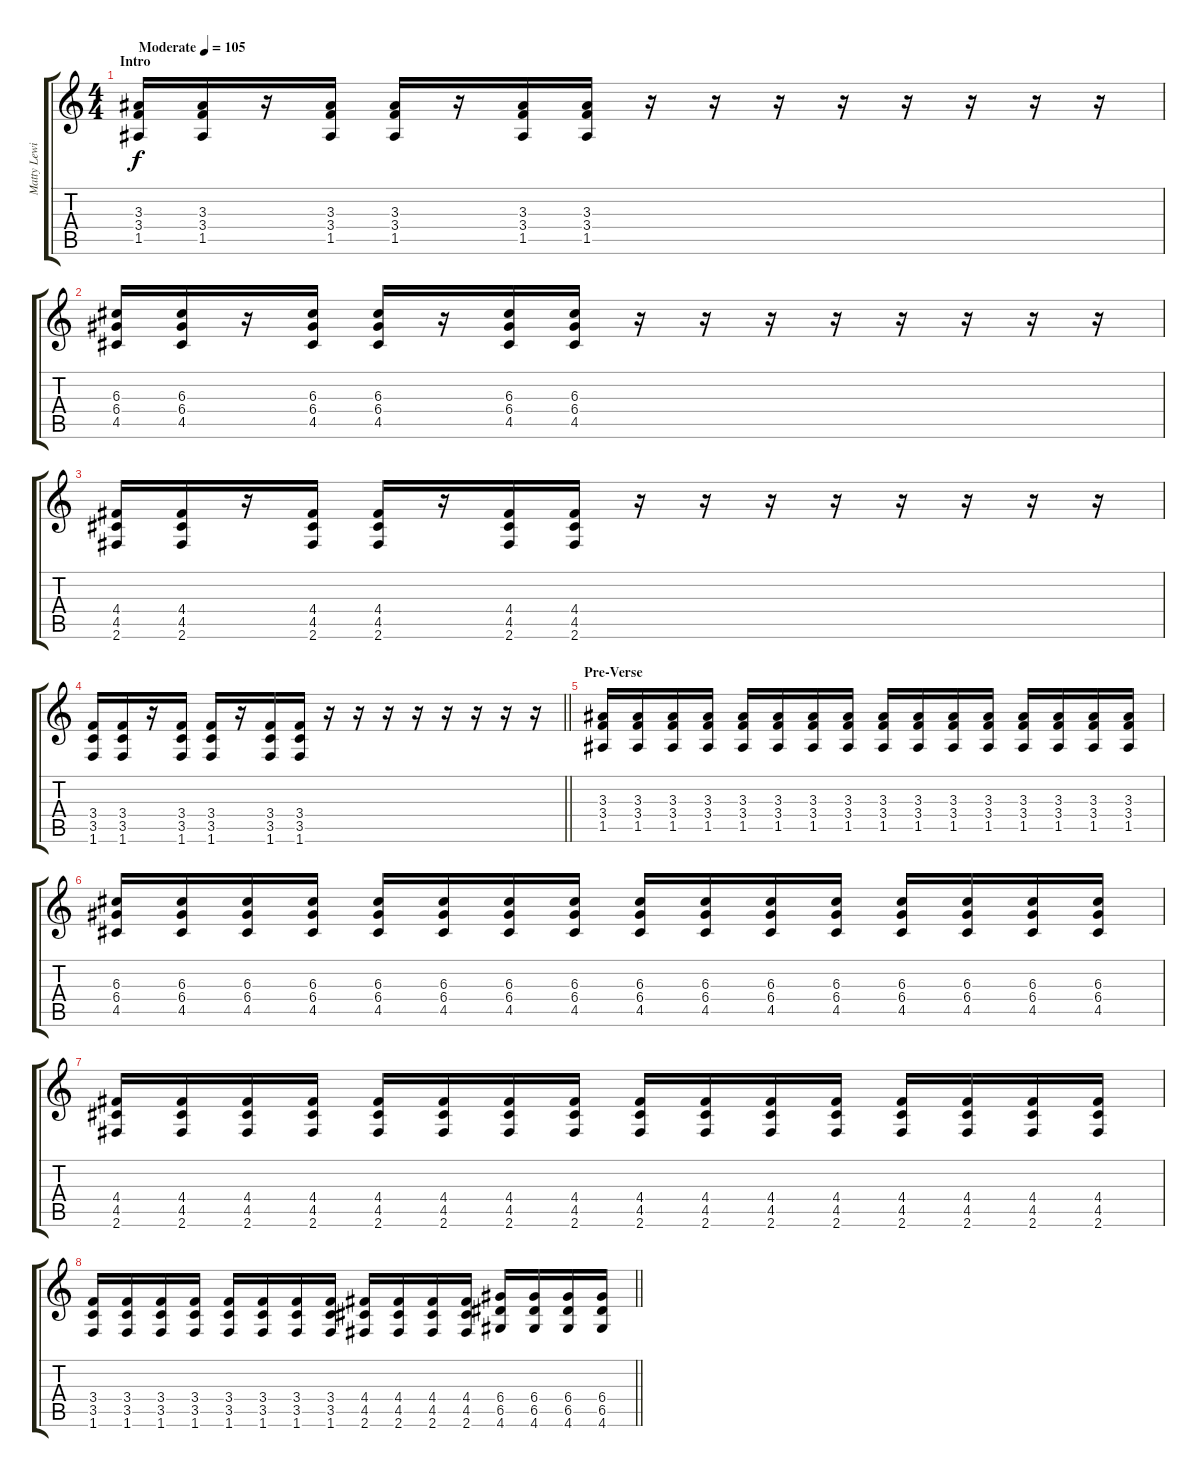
\track ("Matty Lewis" "Matty Lewi") {instrument distortionguitar}
\staff {score tabs}
\tuning (E4 B3 G3 D3 A2 E2) {hide}
\ts (4 4)
\section ("" "Intro")
\tempo (105 "Moderate")
\clef g2
\ks c
(3.3 3.4 1.5).16{dy f instrument distortionguitar} (3.3 3.4 1.5).16 r.16 (3.3 3.4 1.5).16 (3.3 3.4 1.5).16 r.16 (3.3 3.4 1.5).16 (3.3 3.4 1.5).16 r.16 r.16 r.16 r.16 r.16 r.16 r.16 r.16 |
(6.3 6.4 4.5).16 (6.3 6.4 4.5).16 r.16 (6.3 6.4 4.5).16 (6.3 6.4 4.5).16 r.16 (6.3 6.4 4.5).16 (6.3 6.4 4.5).16 r.16 r.16 r.16 r.16 r.16 r.16 r.16 r.16 |
(4.4 4.5 2.6).16 (4.4 4.5 2.6).16 r.16 (4.4 4.5 2.6).16 (4.4 4.5 2.6).16 r.16 (4.4 4.5 2.6).16 (4.4 4.5 2.6).16 r.16 r.16 r.16 r.16 r.16 r.16 r.16 r.16 |
\barLineRight lightlight
(3.4 3.5 1.6).16 (3.4 3.5 1.6).16 r.16 (3.4 3.5 1.6).16 (3.4 3.5 1.6).16 r.16 (3.4 3.5 1.6).16 (3.4 3.5 1.6).16 r.16 r.16 r.16 r.16 r.16 r.16 r.16 r.16 |
\section ("" "Pre-Verse")
(3.3 3.4 1.5).16 (3.3 3.4 1.5).16 (3.3 3.4 1.5).16 (3.3 3.4 1.5).16 (3.3 3.4 1.5).16 (3.3 3.4 1.5).16 (3.3 3.4 1.5).16 (3.3 3.4 1.5).16 (3.3 3.4 1.5).16 (3.3 3.4 1.5).16 (3.3 3.4 1.5).16 (3.3 3.4 1.5).16 (3.3 3.4 1.5).16 (3.3 3.4 1.5).16 (3.3 3.4 1.5).16 (3.3 3.4 1.5).16 |
(6.3 6.4 4.5).16 (6.3 6.4 4.5).16 (6.3 6.4 4.5).16 (6.3 6.4 4.5).16 (6.3 6.4 4.5).16 (6.3 6.4 4.5).16 (6.3 6.4 4.5).16 (6.3 6.4 4.5).16 (6.3 6.4 4.5).16 (6.3 6.4 4.5).16 (6.3 6.4 4.5).16 (6.3 6.4 4.5).16 (6.3 6.4 4.5).16 (6.3 6.4 4.5).16 (6.3 6.4 4.5).16 (6.3 6.4 4.5).16 |
(4.4 4.5 2.6).16 (4.4 4.5 2.6).16 (4.4 4.5 2.6).16 (4.4 4.5 2.6).16 (4.4 4.5 2.6).16 (4.4 4.5 2.6).16 (4.4 4.5 2.6).16 (4.4 4.5 2.6).16 (4.4 4.5 2.6).16 (4.4 4.5 2.6).16 (4.4 4.5 2.6).16 (4.4 4.5 2.6).16 (4.4 4.5 2.6).16 (4.4 4.5 2.6).16 (4.4 4.5 2.6).16 (4.4 4.5 2.6).16 |
\barLineRight lightlight
(3.4 3.5 1.6).16 (3.4 3.5 1.6).16 (3.4 3.5 1.6).16 (3.4 3.5 1.6).16 (3.4 3.5 1.6).16 (3.4 3.5 1.6).16 (3.4 3.5 1.6).16 (3.4 3.5 1.6).16 (4.4 4.5 2.6).16 (4.4 4.5 2.6).16 (4.4 4.5 2.6).16 (4.4 4.5 2.6).16 (6.4 6.5 4.6).16 (6.4 6.5 4.6).16 (6.4 6.5 4.6).16 (6.4 6.5 4.6).16
